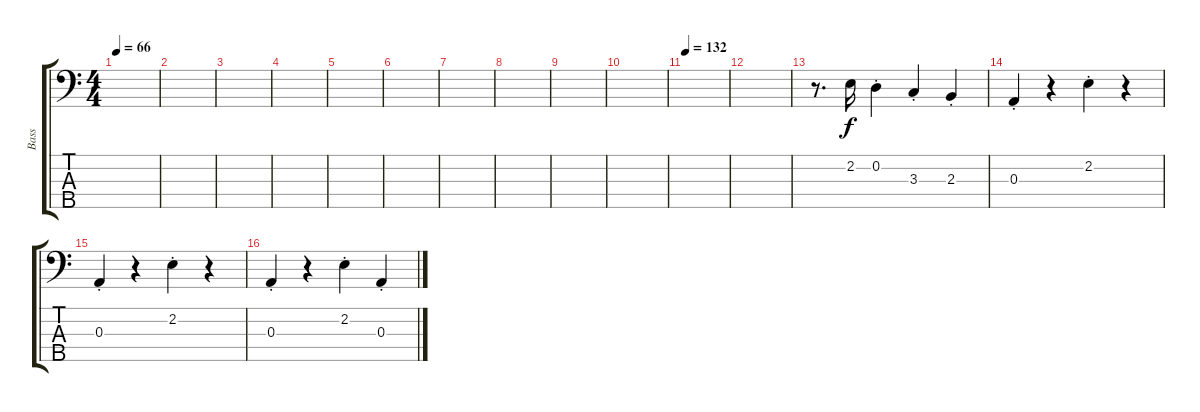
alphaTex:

\track ("Bass" "Bass") {instrument acousticbass}
\staff {score tabs}
\tuning (G2 D2 A1 E1 B0) {hide}
\ts (4 4)
\tempo 66
\clef f4
\ks c
|
|
|
|
|
|
|
|
|
|
\tempo 132
|
|
r.8{d} 2.2.16 0.2{st}.4 3.3{st}.4 2.3{st}.4 |
0.3{st}.4 r.4 2.2{st}.4 r.4 |
0.3{st}.4 r.4 2.2{st}.4 r.4 |
0.3{st}.4 r.4 2.2{st}.4 0.3{st}.4
